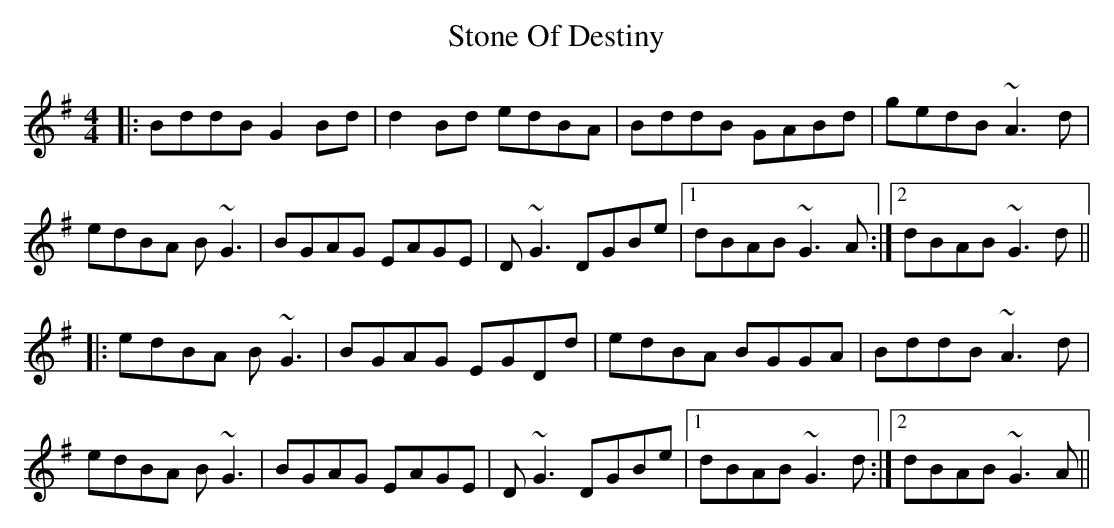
X:1
T: Stone Of Destiny
M: 4/4
L: 1/8
K: Gmaj
|:BddB G2Bd|d2Bd edBA|BddB GABd|gedB ~A3d|
edBA B~G3|BGAG EAGE|D~G3 DGBe|1 dBAB ~G3A:|2 dBAB ~G3d||
|:edBA B~G3|BGAG EGDd|edBA BGGA|BddB ~A3d|?edBA B~G3|BGAG EAGE|D~G3 DGBe|1 dBAB ~G3d:|2 dBAB ~G3A||
